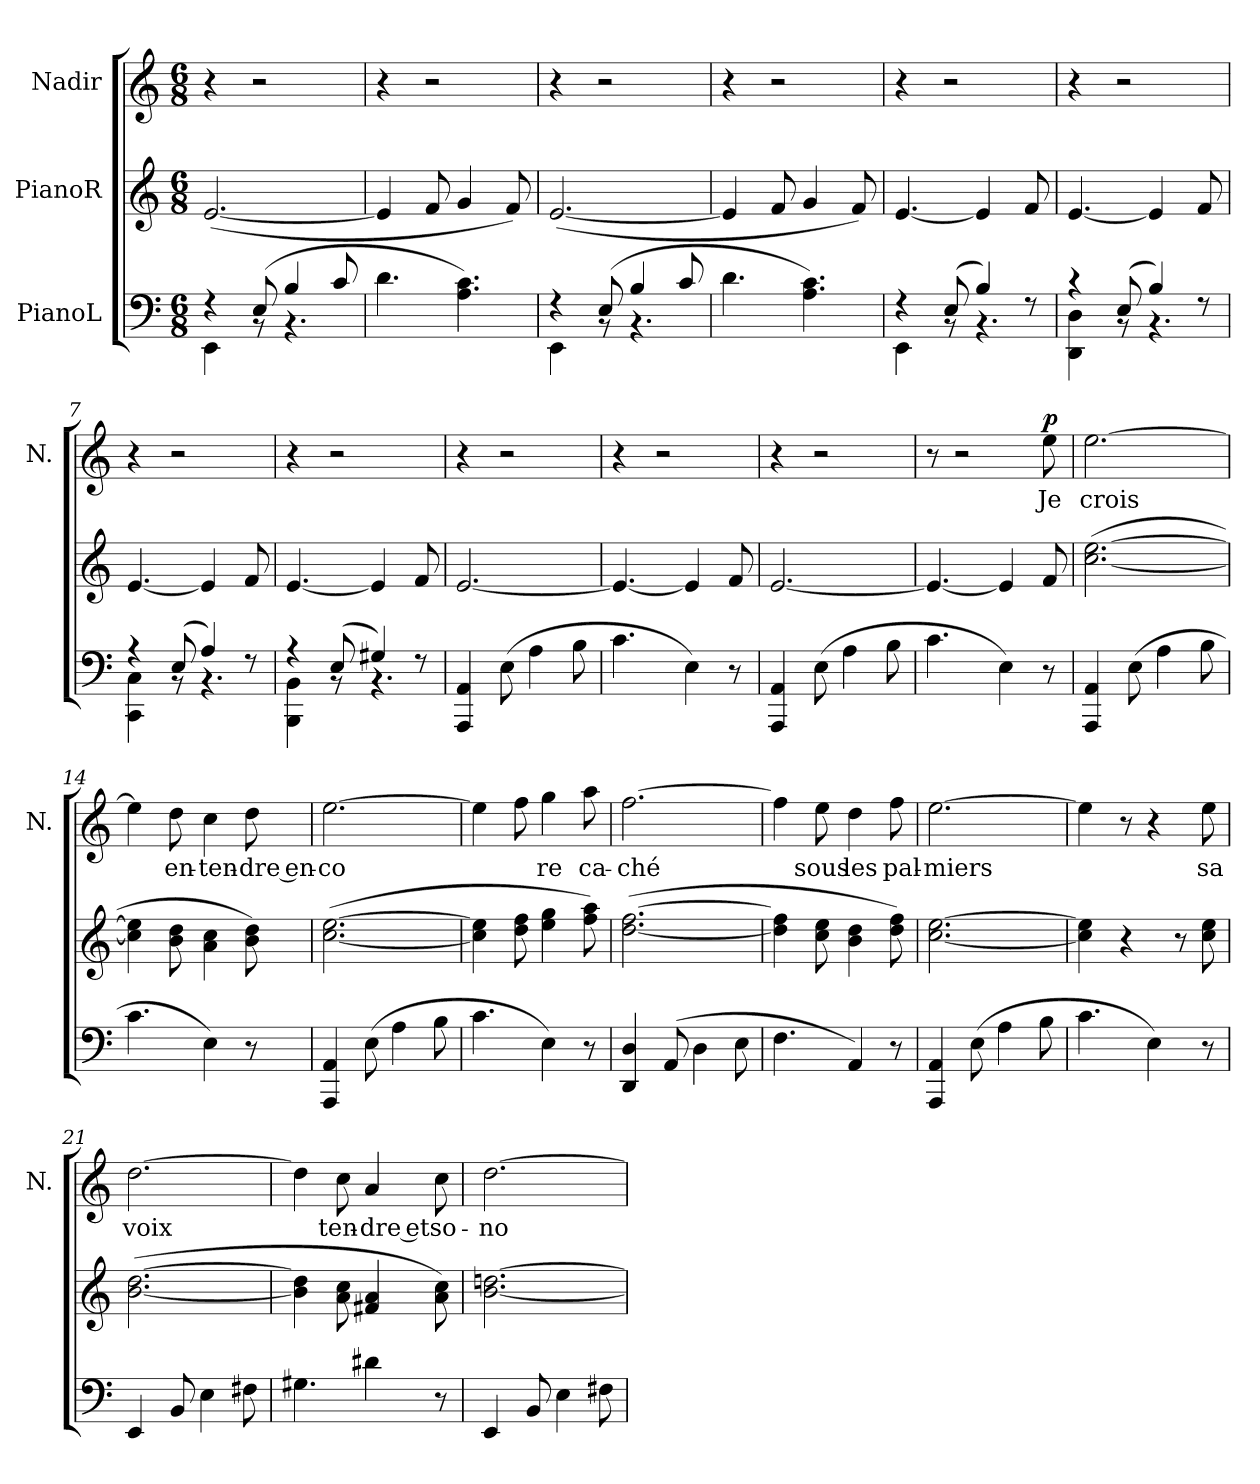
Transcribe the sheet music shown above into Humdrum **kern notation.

**kern	**kern	**kern	**text	**dynam
*part3	*part2	*part1	*part1	*part1
*staff3	*staff2	*staff1	*staff1	*staff1
*I"PianoL	*I"PianoR	*I"Nadir	*	*
*	*	*I'N.	*	*
*clefF4	*clefG2	*clefG2	*	*
*k[]	*k[]	*k[]	*	*
*M6/8	*M6/8	*M6/8	*	*
*MM90	*MM90	*MM90	*	*
=1	=1	=1	=1	=1
*^	*	*	*	*
4r	4EE\	([2.e/	4r	.	.
(8E/	8rBB	.	2r	.	.
4B/	4.rBB	.	.	.	.
8c/	.	.	.	.	.
*v	*v	*	*	*	*
=2	=2	=2	=2	=2
4.d\	4e/]	4r	.	.
.	8f/	2r	.	.
4.A\ 4.c\)	4g/	.	.	.
.	8f/)	.	.	.
=3	=3	=3	=3	=3
*^	*	*	*	*
4r	4EE\	([2.e/	4r	.	.
(8E/	8rBB	.	2r	.	.
4B/	4.rBB	.	.	.	.
8c/	.	.	.	.	.
*v	*v	*	*	*	*
=4	=4	=4	=4	=4
4.d\	4e/]	4r	.	.
.	8f/	2r	.	.
4.A\ 4.c\)	4g/	.	.	.
.	8f/)	.	.	.
=5	=5	=5	=5	=5
*^	*	*	*	*
4r	4EE\	[4.e/	4r	.	.
(8E/	8rBB	.	2r	.	.
4B/)	4.rBB	4e/]	.	.	.
8rF	.	8f/	.	.	.
=6	=6	=6	=6	=6	=6
4r	4DD\ 4D\	[4.e/	4r	.	.
(8E/	8rBB	.	2r	.	.
4B/)	4.rBB	4e/]	.	.	.
8rF	.	8f/	.	.	.
!!LO:LB:g=z
=7	=7	=7	=7	=7	=7
4r	4CC\ 4C\	[4.e/	4r	.	.
(8E/	8rBB	.	2r	.	.
4A/)	4.rBB	4e/]	.	.	.
8rF	.	8f/	.	.	.
=8	=8	=8	=8	=8	=8
4r	4BBB\ 4BB\	[4.e/	4r	.	.
(8E/	8rBB	.	2r	.	.
4G#X/)	4.rBB	4e/]	.	.	.
8rF	.	8f/	.	.	.
*v	*v	*	*	*	*
=9	=9	=9	=9	=9
4AAA/ 4AA/	[2.e/	4r	.	.
(8E\	.	2r	.	.
4A\	.	.	.	.
8B\	.	.	.	.
=10	=10	=10	=10	=10
4.c\	4.e/_	4r	.	.
.	.	2r	.	.
4E\)	4e/]	.	.	.
8r	8f/	.	.	.
=11	=11	=11	=11	=11
4AAA/ 4AA/	[2.e/	4r	.	.
(8E\	.	2r	.	.
4A\	.	.	.	.
8B\	.	.	.	.
!!LO:LB:g=z
=12	=12	=12	=12	=12
4.c\	4.e/_	8r	.	.
.	.	2r	.	.
4E\)	4e/]	.	.	.
!	!	!	!	!LO:DY:a
8r	8f/	8ee\	Je	p
=13	=13	=13	=13	=13
4AAA/ 4AA/	([2.cc\ [2.ee\	[2.ee\	crois	.
(8E\	.	.	.	.
4A\	.	.	.	.
8B\	.	.	.	.
=14	=14	=14	=14	=14
4.c\	4cc\] 4ee\]	4ee\]	.	.
.	8b\ 8dd\	8dd\	en-	.
4E\)	4a\ 4cc\	4cc\	-ten-	.
8r	8b\ 8dd\)	8dd\	-dre en-	.
=15	=15	=15	=15	=15
4AAA/ 4AA/	([2.cc\ [2.ee\	[2.ee\	-co-	.
(8E\	.	.	.	.
4A\	.	.	.	.
8B\	.	.	.	.
=16	=16	=16	=16	=16
4.c\	4cc\] 4ee\]	4ee\]	---	.
.	8dd\ 8ff\	8ff\	.	.
4E\)	4ee\ 4gg\	4gg\	-re	.
8r	8ff\ 8aa\)	8aa\	ca-	.
=17	=17	=17	=17	=17
4DD/ 4D/	([2.dd\ [2.ff\	[2.ff\	-ché	.
(8AA/	.	.	.	.
4D\	.	.	.	.
8E\	.	.	.	.
=18	=18	=18	=18	=18
4.F\	4dd\] 4ff\]	4ff\]	.	.
.	8cc\ 8ee\	8ee\	sous	.
4AA/)	4b\ 4dd\	4dd\	les	.
8r	8dd\ 8ff\)	8ff\	pal-	.
!!LO:PB:g=z
=19	=19	=19	=19	=19
4AAA/ 4AA/	[2.cc\ [2.ee\	[2.ee\	-miers	.
(8E\	.	.	.	.
4A\	.	.	.	.
8B\	.	.	.	.
=20	=20	=20	=20	=20
4.c\	4cc\] 4ee\]	4ee\]	.	.
.	4r	8r	.	.
4E\)	.	4r	.	.
.	8r	.	.	.
8r	8cc\ 8ee\	8ee\	sa	.
=21	=21	=21	=21	=21
4EE/	([2.b\ [2.dd\	[2.dd\	voix	.
8BB/	.	.	.	.
4E\	.	.	.	.
8F#X\	.	.	.	.
=22	=22	=22	=22	=22
4.G#X\	4b\] 4dd\]	4dd\]	.	.
.	8a\ 8cc\	8cc\	ten-	.
4d#X\	4f#X/ 4a/	4a/	-dre et	.
8r	8a\ 8cc\)	8cc\	so-	.
=23	=23	=23	=23	=23
4EE/	[2.b\ [2.ddn\	[2.dd\	-no-	.
8BB/	.	.	.	.
4E\	.	.	.	.
8F#X\	.	.	.	.
=	=	=	=	=
*-	*-	*-	*-	*-
